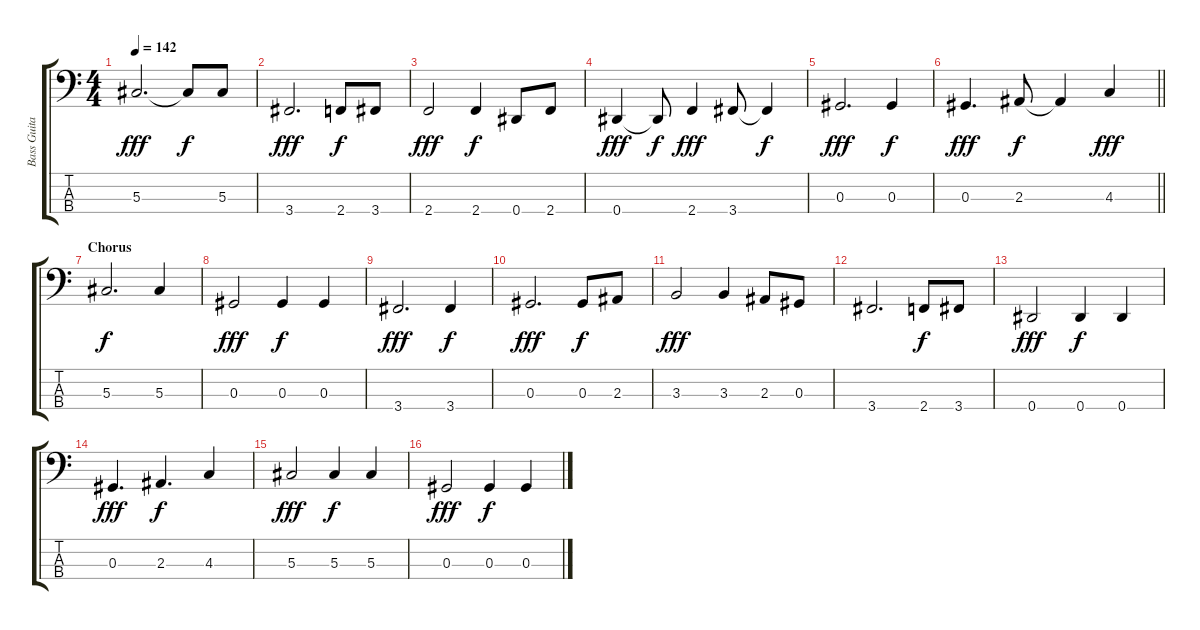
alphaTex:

\track ("Bass Guitar" "Bass Guita") {instrument electricbassfinger}
\staff {score tabs}
\tuning (Gb2 Db2 Ab1 Eb1) {hide}
\ts (4 4)
\tempo 142
\clef f4
\ks c
5.3.2{d dy fff} 5.3{t}.8{dy f} 5.3.8 |
3.4.2{d dy fff} 2.4.8{dy f} 3.4.8 |
2.4.2{dy fff} 2.4.4{dy f} 0.4.8 2.4.8 |
0.4.4{dy fff} 0.4{t}.8{dy f} 2.4.4{dy fff} 3.4.8 3.4{t}.4{dy f} |
0.3.2{d dy fff} 0.3.4{dy f} |
\barLineRight lightlight
0.3.4{d dy fff} 2.3.8{dy f} 2.3{t}.4 4.3.4{dy fff} |
\section ("" "Chorus")
5.3.2{d dy f} 5.3.4 |
0.3.2{dy fff} 0.3.4{dy f} 0.3.4 |
3.4.2{d dy fff} 3.4.4{dy f} |
0.3.2{d dy fff} 0.3.8{dy f} 2.3.8 |
3.3.2{dy fff} 3.3.4 2.3.8 0.3.8 |
3.4.2{d} 2.4.8{dy f} 3.4.8 |
0.4.2{dy fff} 0.4.4{dy f} 0.4.4 |
0.3.4{d dy fff} 2.3.4{d dy f} 4.3.4 |
5.3.2{dy fff} 5.3.4{dy f} 5.3.4 |
0.3.2{dy fff} 0.3.4{dy f} 0.3.4
